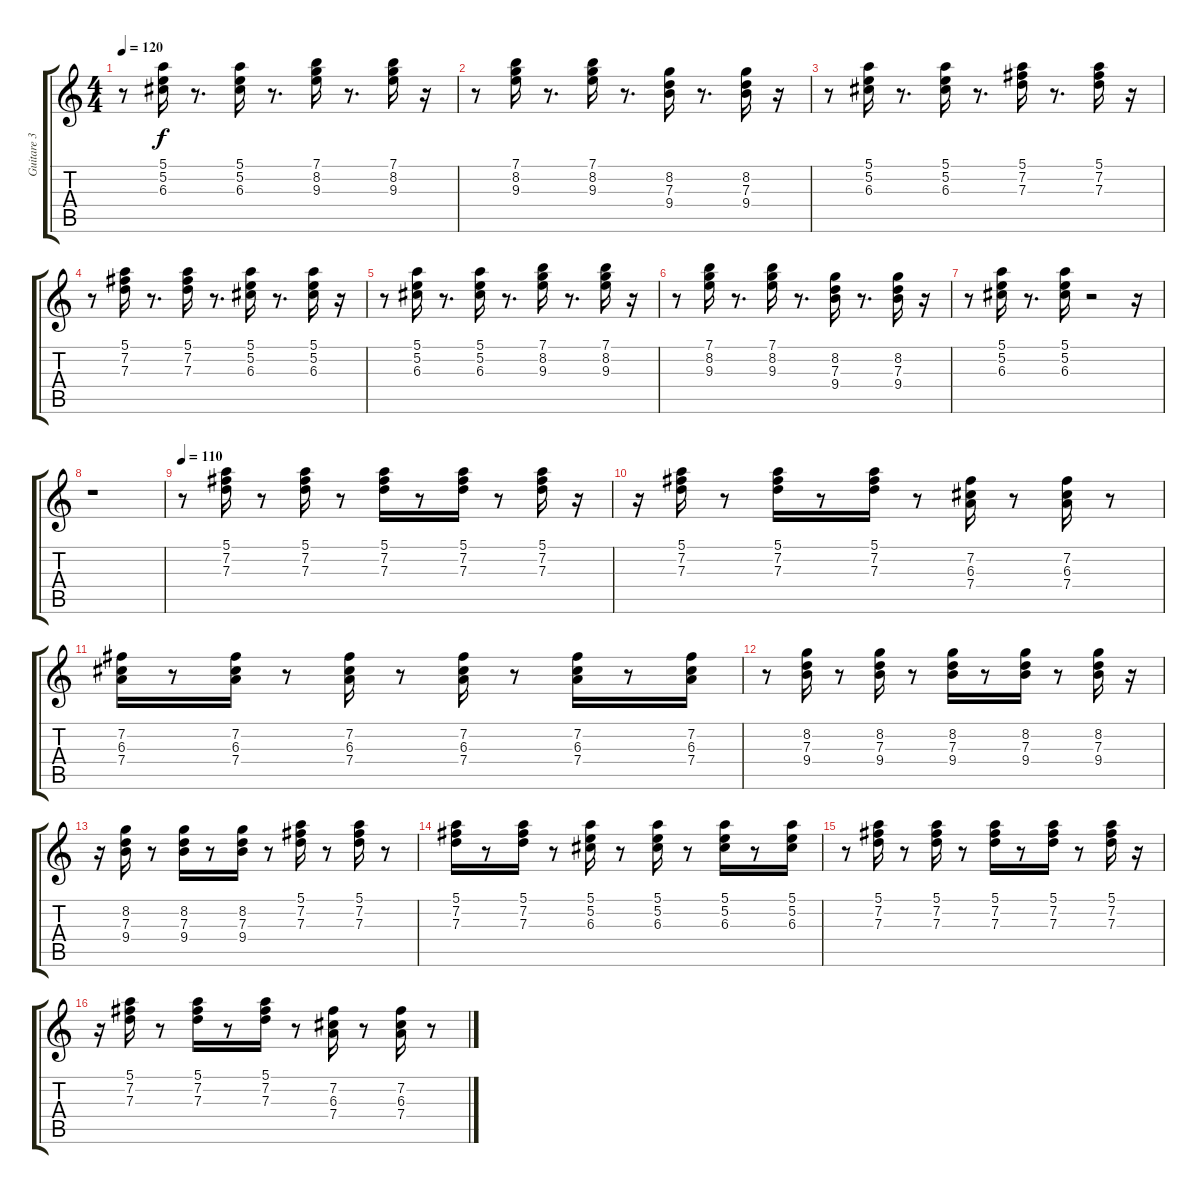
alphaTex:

\track ("Guitare 3" "Guitare 3") {instrument electricguitarclean}
\staff {score tabs}
\tuning (E4 B3 G3 D3 A2 E2) {hide}
\ts (4 4)
\tempo 120
\clef g2
\ks c
r.8{dy f} (5.1 5.2 6.3).16 r.8{d} (5.1 5.2 6.3).16 r.8{d} (7.1 8.2 9.3).16 r.8{d} (7.1 8.2 9.3).16 r.16 |
r.8 (7.1 8.2 9.3).16 r.8{d} (7.1 8.2 9.3).16 r.8{d} (8.2 7.3 9.4).16 r.8{d} (8.2 7.3 9.4).16 r.16 |
r.8 (5.1 5.2 6.3).16 r.8{d} (5.1 5.2 6.3).16 r.8{d} (5.1 7.2 7.3).16{instrument electricguitarclean} r.8{d} (5.1 7.2 7.3).16 r.16 |
r.8 (5.1 7.2 7.3).16 r.8{d} (5.1 7.2 7.3).16 r.8{d} (5.1 5.2 6.3).16 r.8{d} (5.1 5.2 6.3).16 r.16 |
r.8 (5.1 5.2 6.3).16 r.8{d} (5.1 5.2 6.3).16 r.8{d} (7.1 8.2 9.3).16 r.8{d} (7.1 8.2 9.3).16 r.16 |
r.8 (7.1 8.2 9.3).16 r.8{d} (7.1 8.2 9.3).16 r.8{d} (8.2 7.3 9.4).16 r.8{d} (8.2 7.3 9.4).16 r.16 |
r.8 (5.1 5.2 6.3).16 r.8{d} (5.1 5.2 6.3).16 r.2 r.16 |
r.1 |
\tempo 110
r.8 (5.1 7.2 7.3).16{instrument electricguitarclean} r.8 (5.1 7.2 7.3).16 r.8 (5.1 7.2 7.3).16 r.8 (5.1 7.2 7.3).16 r.8 (5.1 7.2 7.3).16 r.16 |
r.16 (5.1 7.2 7.3).16 r.8 (5.1 7.2 7.3).16 r.8 (5.1 7.2 7.3).16 r.8 (7.2 6.3 7.4).16 r.8 (7.2 6.3 7.4).16 r.8 |
(7.2 6.3 7.4).16 r.8 (7.2 6.3 7.4).16 r.8 (7.2 6.3 7.4).16 r.8 (7.2 6.3 7.4).16 r.8 (7.2 6.3 7.4).16 r.8 (7.2 6.3 7.4).16 |
r.8 (8.2 7.3 9.4).16 r.8 (8.2 7.3 9.4).16 r.8 (8.2 7.3 9.4).16 r.8 (8.2 7.3 9.4).16 r.8 (8.2 7.3 9.4).16 r.16 |
r.16 (8.2 7.3 9.4).16 r.8 (8.2 7.3 9.4).16 r.8 (8.2 7.3 9.4).16 r.8 (5.1 7.2 7.3).16 r.8 (5.1 7.2 7.3).16 r.8 |
(5.1 7.2 7.3).16 r.8 (5.1 7.2 7.3).16 r.8 (5.1 5.2 6.3).16 r.8 (5.1 5.2 6.3).16 r.8 (5.1 5.2 6.3).16 r.8 (5.1 5.2 6.3).16 |
r.8 (5.1 7.2 7.3).16{instrument electricguitarclean} r.8 (5.1 7.2 7.3).16 r.8 (5.1 7.2 7.3).16 r.8 (5.1 7.2 7.3).16 r.8 (5.1 7.2 7.3).16 r.16 |
r.16 (5.1 7.2 7.3).16 r.8 (5.1 7.2 7.3).16 r.8 (5.1 7.2 7.3).16 r.8 (7.2 6.3 7.4).16 r.8 (7.2 6.3 7.4).16 r.8
